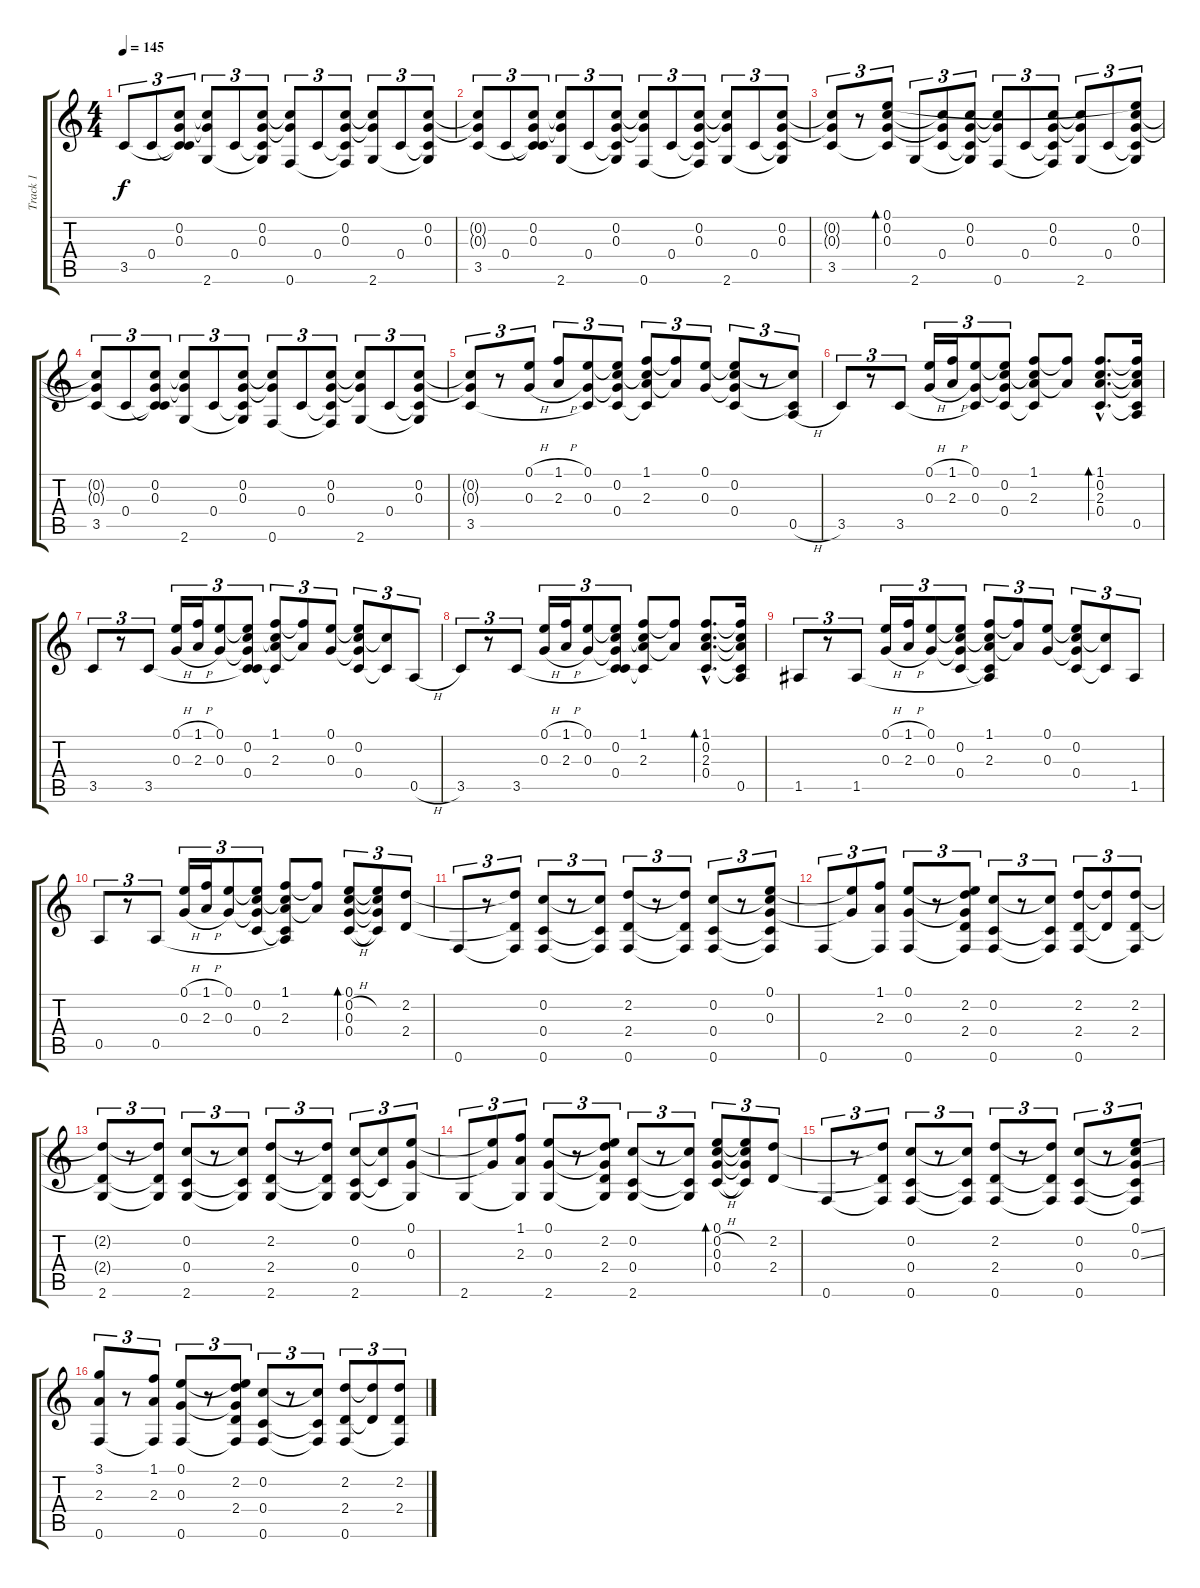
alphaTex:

\track ("Track 1" "Track 1") {instrument acousticguitarsteel}
\staff {score tabs}
\tuning (E4 C4 G3 C3 A2 F2) {hide}
\ts (4 4)
\tempo 145
\clef g2
\ks c
3.5.8{tu (3 2) dy f instrument acousticguitarsteel} 0.4.8{tu (3 2)} (0.2 0.3 0.4{t} 3.5{t}).8{tu (3 2)} (0.2{t} 0.3{t} 2.6).8{tu (3 2)} 0.4.8{tu (3 2)} (0.2 0.3 0.4{t} 2.6{t}).8{tu (3 2)} (0.2{t} 0.3{t} 0.6).8{tu (3 2)} 0.4.8{tu (3 2)} (0.2 0.3 0.4{t} 0.6{t}).8{tu (3 2)} (0.2{t} 0.3{t} 2.6).8{tu (3 2)} 0.4.8{tu (3 2)} (0.2 0.3 0.4{t} 2.6{t}).8{tu (3 2)} |
(0.2{t} 0.3{t} 3.5).8{tu (3 2)} 0.4.8{tu (3 2)} (0.2 0.3 0.4{t} 3.5{t}).8{tu (3 2)} (0.2{t} 0.3{t} 2.6).8{tu (3 2)} 0.4.8{tu (3 2)} (0.2 0.3 0.4{t} 2.6{t}).8{tu (3 2)} (0.2{t} 0.3{t} 0.6).8{tu (3 2)} 0.4.8{tu (3 2)} (0.2 0.3 0.4{t} 0.6{t}).8{tu (3 2)} (0.2{t} 0.3{t} 2.6).8{tu (3 2)} 0.4.8{tu (3 2)} (0.2 0.3 0.4{t} 2.6{t}).8{tu (3 2)} |
(0.2{t} 0.3{t} 3.5).8{tu (3 2)} r.8{tu (3 2)} (0.1 0.2 0.3 3.5{t}).8{tu (3 2) bd 30} 2.6.8{tu (3 2)} (0.2{t} 0.3{t} 0.4).8{tu (3 2)} (0.2 0.3 0.4{t} 2.6{t}).8{tu (3 2)} (0.2{t} 0.3{t} 0.6).8{tu (3 2)} 0.4.8{tu (3 2)} (0.2 0.3 0.4{t} 0.6{t}).8{tu (3 2)} (0.2{t} 0.3{t} 2.6).8{tu (3 2)} 0.4.8{tu (3 2)} (0.1{t} 0.2 0.3 0.4{t} 2.6{t}).8{tu (3 2)} |
(0.2{t} 0.3{t} 3.5).8{tu (3 2)} 0.4.8{tu (3 2)} (0.2 0.3 0.4{t} 3.5{t}).8{tu (3 2)} (0.2{t} 0.3{t} 2.6).8{tu (3 2)} 0.4.8{tu (3 2)} (0.2 0.3 0.4{t} 2.6{t}).8{tu (3 2)} (0.2{t} 0.3{t} 0.6).8{tu (3 2)} 0.4.8{tu (3 2)} (0.2 0.3 0.4{t} 0.6{t}).8{tu (3 2)} (0.2{t} 0.3{t} 2.6).8{tu (3 2)} 0.4.8{tu (3 2)} (0.2 0.3 0.4{t} 2.6{t}).8{tu (3 2)} |
(0.2{t} 0.3{t} 3.5).8{tu (3 2)} r.8{tu (3 2)} (0.1{h} 0.3{h}).8{tu (3 2)} (1.1{h} 2.3{h}).8{tu (3 2)} (0.1 0.3 3.5{t}).8{tu (3 2)} (0.1{t} 0.2 0.3{t} 0.4).8{tu (3 2)} (1.1 0.2{t} 2.3 0.4{t}).8{tu (3 2)} (1.1{t} 2.3{t}).8{tu (3 2)} (0.1 0.3).8{tu (3 2)} (0.1{t} 0.2 0.3{t} 0.4).8{tu (3 2)} r.8{tu (3 2)} (0.2{t} 0.4{t} 0.5{h}).8{tu (3 2)} |
3.5.8{tu (3 2)} r.8{tu (3 2)} 3.5.8{tu (3 2)} (0.1{h} 0.3{h}).16{tu (3 2)} (1.1{h} 2.3{h}).16{tu (3 2)} (0.1 0.3 3.5{t}).8{tu (3 2)} (0.1{t} 0.2 0.3{t} 0.4).8{tu (3 2)} (1.1 0.2{t} 2.3 0.4{t}).8 (1.1{t} 2.3{t}).8 (1.1{hac} 0.2{hac} 2.3{hac} 0.4{hac}).8{d bd 30} (1.1{t} 0.2{t} 2.3{t} 0.4{t} 0.5).16 |
3.5.8{tu (3 2)} r.8{tu (3 2)} 3.5.8{tu (3 2)} (0.1{h} 0.3{h}).16{tu (3 2)} (1.1{h} 2.3{h}).16{tu (3 2)} (0.1 0.3).8{tu (3 2)} (0.1{t} 0.2 0.3{t} 0.4 3.5{t}).8{tu (3 2)} (1.1 0.2{t} 2.3 0.4{t}).8{tu (3 2)} (1.1{t} 2.3{t}).8{tu (3 2)} (0.1 0.3).8{tu (3 2)} (0.1{t} 0.2 0.3{t} 0.4).8{tu (3 2)} (0.2{t} 0.4{t}).8{tu (3 2)} 0.5{h}.8{tu (3 2)} |
3.5.8{tu (3 2)} r.8{tu (3 2)} 3.5.8{tu (3 2)} (0.1{h} 0.3{h}).16{tu (3 2)} (1.1{h} 2.3{h}).16{tu (3 2)} (0.1 0.3).8{tu (3 2)} (0.1{t} 0.2 0.3{t} 0.4 3.5{t}).8{tu (3 2)} (1.1 0.2{t} 2.3 0.4{t}).8 (1.1{t} 2.3{t}).8 (1.1{hac} 0.2{hac} 2.3{hac} 0.4{hac}).8{d bd 30} (1.1{t} 0.2{t} 2.3{t} 0.4{t} 0.5).16 |
1.5.8{tu (3 2)} r.8{tu (3 2)} 1.5.8{tu (3 2)} (0.1{h} 0.3{h}).16{tu (3 2)} (1.1{h} 2.3{h}).16{tu (3 2)} (0.1 0.3).8{tu (3 2)} (0.1{t} 0.2 0.3{t} 0.4).8{tu (3 2)} (1.1 0.2{t} 2.3 0.4{t} 1.5{t}).8{tu (3 2)} (1.1{t} 2.3{t}).8{tu (3 2)} (0.1 0.3).8{tu (3 2)} (0.1{t} 0.2 0.3{t} 0.4).8{tu (3 2)} (0.2{t} 0.4{t}).8{tu (3 2)} 1.5.8{tu (3 2)} |
0.5.8{tu (3 2)} r.8{tu (3 2)} 0.5.8{tu (3 2)} (0.1{h} 0.3{h}).16{tu (3 2)} (1.1{h} 2.3{h}).16{tu (3 2)} (0.1 0.3).8{tu (3 2)} (0.1{t} 0.2 0.3{t} 0.4).8{tu (3 2)} (1.1 0.2{t} 2.3 0.4{t} 0.5{t}).8 (1.1{t} 2.3{t}).8 (0.1 0.2{h} 0.3 0.4{h}).8{tu (3 2) bd 30} (0.1{t} 0.2{t} 0.3{t} 0.4{t}).8{tu (3 2)} (2.2 2.4).8{tu (3 2)} |
0.6.8{tu (3 2)} r.8{tu (3 2)} (2.2{t} 2.4{t} 0.6{t}).8{tu (3 2)} (0.2 0.4 0.6).8{tu (3 2)} r.8{tu (3 2)} (0.2{t} 0.4{t} 0.6{t}).8{tu (3 2)} (2.2 2.4 0.6).8{tu (3 2)} r.8{tu (3 2)} (2.2{t} 2.4{t} 0.6{t}).8{tu (3 2)} (0.2 0.4 0.6).8{tu (3 2)} r.8{tu (3 2)} (0.1 0.2{t} 0.3 0.4{t} 0.6{t}).8{tu (3 2)} |
0.6.8{tu (3 2)} (0.1{t} 0.3{t}).8{tu (3 2)} (1.1 2.3 0.6{t}).8{tu (3 2)} (0.1 0.3 0.6).8{tu (3 2)} r.8{tu (3 2)} (0.1{t} 2.2 0.3{t} 2.4 0.6{t}).8{tu (3 2)} (0.2 0.4 0.6).8{tu (3 2)} r.8{tu (3 2)} (0.2{t} 0.4{t} 0.6{t}).8{tu (3 2)} (2.2 2.4 0.6).8{tu (3 2)} (2.2{t} 2.4{t}).8{tu (3 2)} (2.2 2.4 0.6{t}).8{tu (3 2)} |
(2.2{t} 2.4{t} 2.6).8{tu (3 2)} r.8{tu (3 2)} (2.2{t} 2.4{t} 2.6{t}).8{tu (3 2)} (0.2 0.4 2.6).8{tu (3 2)} r.8{tu (3 2)} (0.2{t} 0.4{t} 2.6{t}).8{tu (3 2)} (2.2 2.4 2.6).8{tu (3 2)} r.8{tu (3 2)} (2.2{t} 2.4{t} 2.6{t}).8{tu (3 2)} (0.2 0.4 2.6).8{tu (3 2)} (0.2{t} 0.4{t}).8{tu (3 2)} (0.1 0.3 2.6{t}).8{tu (3 2)} |
2.6.8{tu (3 2)} (0.1{t} 0.3{t}).8{tu (3 2)} (1.1 2.3 2.6{t}).8{tu (3 2)} (0.1 0.3 2.6).8{tu (3 2)} r.8{tu (3 2)} (0.1{t} 2.2 0.3{t} 2.4 2.6{t}).8{tu (3 2)} (0.2 0.4 2.6).8{tu (3 2)} r.8{tu (3 2)} (0.2{t} 0.4{t} 2.6{t}).8{tu (3 2)} (0.1 0.2{h} 0.3 0.4{h}).8{tu (3 2) bd 30} (0.1{t} 0.2{t} 0.3{t} 0.4{t}).8{tu (3 2)} (2.2 2.4).8{tu (3 2)} |
0.6.8{tu (3 2)} r.8{tu (3 2)} (2.2{t} 2.4{t} 0.6{t}).8{tu (3 2)} (0.2 0.4 0.6).8{tu (3 2)} r.8{tu (3 2)} (0.2{t} 0.4{t} 0.6{t}).8{tu (3 2)} (2.2 2.4 0.6).8{tu (3 2)} r.8{tu (3 2)} (2.2{t} 2.4{t} 0.6{t}).8{tu (3 2)} (0.2 0.4 0.6).8{tu (3 2)} r.8{tu (3 2)} (0.1{ss} 0.2{t} 0.3{ss} 0.4{t} 0.6{t}).8{tu (3 2)} |
(3.1 2.3 0.6).8{tu (3 2)} r.8{tu (3 2)} (1.1 2.3 0.6{t}).8{tu (3 2)} (0.1 0.3 0.6).8{tu (3 2)} r.8{tu (3 2)} (0.1{t} 2.2 0.3{t} 2.4 0.6{t}).8{tu (3 2)} (0.2 0.4 0.6).8{tu (3 2)} r.8{tu (3 2)} (0.2{t} 0.4{t} 0.6{t}).8{tu (3 2)} (2.2 2.4 0.6).8{tu (3 2)} (2.2{t} 2.4{t}).8{tu (3 2)} (2.2 2.4 0.6{t}).8{tu (3 2)}
